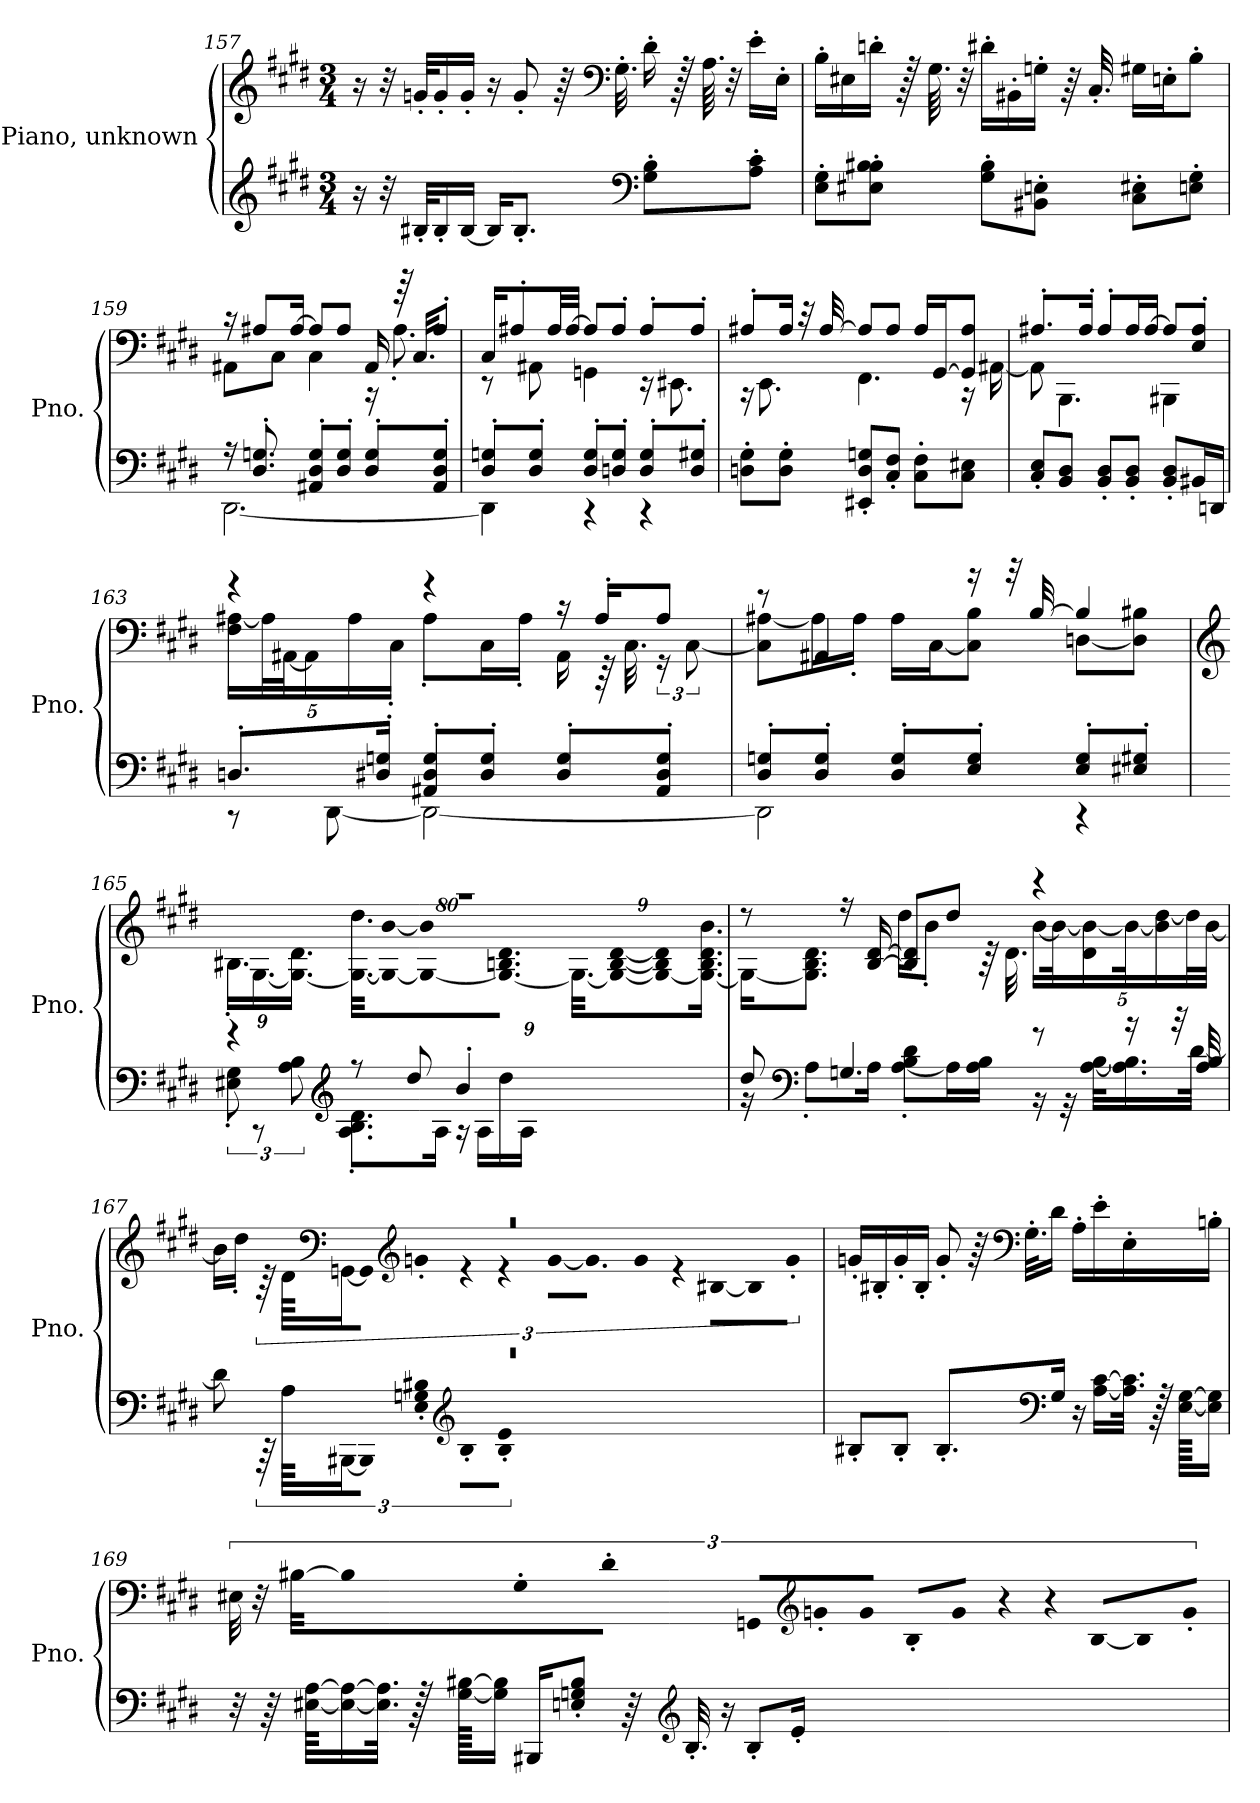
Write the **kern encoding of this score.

**kern	**kern
*part1	*part1
*staff2	*staff1
*I"Piano, unknown	*
*I'Pno.	*
*clefG2	*clefG2
*k[f#c#g#d#]	*k[f#c#g#d#]
*M3/4	*M3/4
=157	=157
16r	16r
32r	32r
32B#X'/KLL	32gn'/KLL
16B#'/	16g'/
[16B#/JJ	16g'/JJ
16B#/KL]	16r
8.B#'/J	8g'/
.	64r
*	*clefF4
.	32.G#'\
*clefF4	*
8G#\' 8B#\'L	16d#'\
.	128r
.	64.A\
.	32r
8A\' 8c#\'J	16e'\LL
.	16E'\JJ
!!LO:LB:g=z
=158	=158
8E\' 8G#\'L	16B'\LL
.	16E#X\
8E#X\' 8B\' 8B#X\'J	16dn'\JJ
.	128r
.	64.G#\
.	32r
8G#\' 8B#\'L	16d#X'\LL
.	16BB#X'\
8BB#X\' 8En\'J	16Gn'\JJ
.	64r
.	32.C#'/
8C#\' 8E#X\'L	16G#X\LL
.	16En'\J
8En\' 8G#\'J	8B'\J
=159	=159
*^	*^
16r	[2.DD#\	16r	8AA#X\L
8.D#/' 8.Gn/'	.	8A#X/L	.
.	.	.	8C#\J
.	.	[16A#/Jk	.
8AA#X/' 8D#/' 8G/'L	.	8A#/L]	4C#\
8D#/' 8G/'J	.	8A#/J	.
8D#/' 8G/'L	.	16AA#/	16r
.	.	64r	8.A#'\
.	.	32.C#/KKL	.
8AA#/' 8D#/' 8G/'J	.	8A#'/J	.
!!LO:LB:g=z	!!
=160	=160	=160	=160
8D#/' 8Gn/'L	4DD#\]	16C#/KL	8r
.	.	8A#X'/	.
8D#/' 8G/'J	.	.	8AA#X\
.	.	32A#/LL	.
.	.	[32A#/JJJ	.
8D#/' 8G/'L	4r	8A#/L]	4GGn\
8Dn/' 8G/'J	.	8A#'/J	.
8D/' 8G/'L	4r	8A#'/L	16r
.	.	.	8.EE#X\
8D/' 8G#X/'J	.	8A#'/J	.
*v	*v	*	*
=161	=161	=161
8Dn\' 8G#\'L	8A#X'/L	16r
.	.	8.EE\
8D\' 8G#\'J	16A#/Jk	.
.	32r	.
.	[32A#/	.
8EE#X/' 8D/' 8Gn/'L	8A#/L]	4.FF#\
8C#/' 8F#/'J	8A#/J	.
8C#\' 8F#\'L	16A#/LL	.
.	[16GG#/J	.
8C#\ 8E#X\J	8GG#/] 8A#/J	16r
.	.	[16AA#X\
=162	=162	=162
8C#/' 8E/'L	8.A#X'/L	8AA#\]
8BB/ 8D#/J	.	4.BBB\
.	16A#'/Jk	.
8BB/' 8D#/'L	8A#'/L	.
8BB/' 8D#/'J	16A#/L	.
.	[16A#/JJ	.
8BB/' 8D#/'L	8A#/L]	4BBB#X\
16BB#X/L	8E/' 8A#/'J	.
16DDn/JJ	.	.
!!LO:LB:g=z	!!
=163	=163	=163
*^	*	*
*	*	*	*Xbrackettup
8.Dn'/L	8r	4r	20F#\ [20A#X\LL
.	.	.	40A#\L]
.	.	.	[40AA#X\J
.	.	.	20AA#\]
.	[8DD#\	.	.
.	.	.	20A#\
16D#X/' 16Gn/'Jk	.	.	.
.	.	.	20C#'\JJ
8AA#X/' 8D#/' 8G/'L	2DD#\_	4r	8A#'\L
8D#/' 8G/'J	.	.	16C#\L
.	.	.	16A#'\JJ
8D#/' 8G/'L	.	16r	16AA#\
.	.	16A#'/KL	64r
.	.	.	32.C#\
*	*	*	*brackettup
8AA#/' 8D#/' 8G/'J	.	8A#/J	24r
.	.	.	[12C#\
=164	=164	=164	=164
8D#/' 8Gn/'L	2DD#\]	8r	8C#\] [8A#X\L
8D#/' 8G/'J	.	4AA#X/	16A#\L]
.	.	.	16A#'\JJ
8D#/' 8G/'L	.	.	16A#\LL
.	.	.	[16C#\J
8E/' 8G/'J	.	16r	8C#\] 8B\J
.	.	32r	.
.	.	[32B/	.
8E/' 8G/'L	4r	4B/]	[8Dn\L
8E#X/' 8G#X/'J	.	.	8D\] 8B#X\J
!!LO:LB:g=z	!!
=165	=165	=165	=165
*	*	*clefG2	*
*	*	*	*Xbrackettup
4r	12E#X\' 12G#\'	2.r	18.B#X'\LL
.	12r	.	[18.G#\
.	12A\ 12B\	.	18.G#\_ 18.d#\JJ
*clefG2	*	*	*
8r	8.A\' 8.B\' 8.d#\'L	.	36.G#\_ 36.dd#\KKL
!	!	!	!LO:N:vis=8
.	.	.	640%71G#\_ [640%71b\
8dd#/	.	.	.
!	!	!	!LO:N:vis=64
.	.	.	640%9G#\_ 640%9b\]KKL
.	.	.	18.G#\_ 18.Bn\ 18.d#\JJ
.	16A\Jk	.	.
4b'/	16r	.	36.G#\KKL_
!	!	!	!LO:N:vis=8
.	.	.	640%71G#\_ [640%71B\ [640%71d#\
.	16A\LL	.	.
.	16dd#\	.	.
!	!	!	!LO:N:vis=64
.	.	.	640%9G#\_ 640%9B\] 640%9d#\]KKL
.	.	.	18.G#\_ 18.B\ 18.d#\ 18.b\JJ
.	16A\JJ	.	.
!!LO:PB:g=z	!!
=166	=166	=166	=166
8dd#/	16r	8r	16G#\KL_
*clefF4	*	*	*
.	8A'\L	.	8.G#\] 8.B\ 8.d#\J
4.Gn/	.	16r	.
.	16A\Jk	[16B/ [16d#/	.
.	[8A\' 8B\' 8d#\'L	8B/] 8d#/]L	16dd#\KL
.	.	.	8b'\J
.	16A\L]	8dd#/J	.
.	16A\ 16B\JJ	.	64r
.	.	.	32.d#\
8r	16r	4r	[20b\LL
.	.	.	40b\K_
.	32r	.	.
.	.	.	20d#\ 20b\_
.	[32A\ [32B\KLL	.	.
16r	16.A\] 16.B\]	.	40b\K_
.	.	.	20b\] [20dd#\
32r	.	.	.
.	.	.	40dd#\L]
32A/ 32B/	[32d#\JJk	.	.
.	.	.	[40b\JJJ
!!LO:LB:g=z	!!
=167	=167	=167	=167
2.r	8d#\]	2.r	16b\LL]
.	.	.	16dd#'\JJ
*	*	*	*brackettup
.	96r	.	96r
.	96A\KKLL	.	96d#\KKLL
*	*	*clefF4	*
.	[24BBB#X\	.	[24GGn\
.	16BBB#\JJ]	.	16GG\JJ]
*	*	*clefG2	*
.	4E\' 4Gn\' 4B#X\'	.	8gn'\
.	.	.	64r
.	.	.	128r
.	.	.	[128g\KKKLL
.	.	.	16.g\JJ]
*clefG2	*	*	*
.	8B#'\L	.	32g\
.	.	.	64r
.	.	.	[64B#X\KKLL
.	.	.	16B#\J]
.	8B#\' 8e\'J	.	8g'\J
*v	*v	*	*
*	*v	*v
!!LO:LB:g=z
=168	=168
8B#X'/L	16gn'/LL
.	16B#X'/
8B#'/J	16g'/
.	16B#'/JJ
8.B#'/L	8g'/
.	64r
*	*clefF4
.	32.G#'\KLL
*clefF4	*
16G#/Jk	16d#\JJ
16r	16A'\LL
[16A\ [16c#\LL	16e'\
32.A\] 32.c#\]JJk	16E'\
128r	.
[128E\ [128G#\KKKLL	.
16E\] 16G#\]JJ	16Bn'\JJ
!!LO:LB:g=z
=169	=169
32r	48E#X\
.	48r
64r	.
.	[48B#X\KLL
[64E#X\ [64A\KKLL	.
16E#\_ 16A\_	16B#\]
32.E#\] 32.A\]JJk	16G#'\
128r	.
[128G#\ [128B#X\KKKLL	.
16G#\] 16B#\]JJ	16d#'\JJ
16BBB#X/KL	16GGn/KL
*	*clefG2
8En/' 8Gn/' 8B#/'J	8gn'/
64r	16g/Jk
*clefG2	*
32.B#'/	.
16r	16B#'/LL
8B#'/L	32g/JJk
.	64r
.	128r
.	[128B#/KKKLL
.	16B#/]
16e'/Jk	16g'/JJ
=	=
*-	*-
